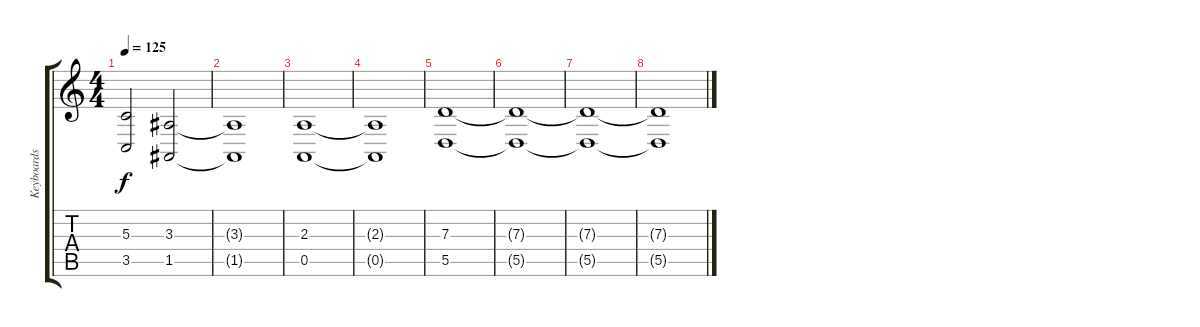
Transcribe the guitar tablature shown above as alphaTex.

\track ("Keyboards 1" "Keyboards ") {instrument stringensemble1}
\staff {score tabs}
\tuning (E4 B3 G3 D3 A2 E2) {hide}
\ts (4 4)
\tempo 125
\clef g2
\ks c
(5.3 3.5).2{dy f} (3.3 1.5).2 |
(3.3{t} 1.5{t}).1 |
(2.3 0.5).1 |
(2.3{t} 0.5{t}).1 |
(7.3 5.5).1 |
(7.3{t} 5.5{t}).1 |
(7.3{t} 5.5{t}).1 |
(7.3{t} 5.5{t}).1
